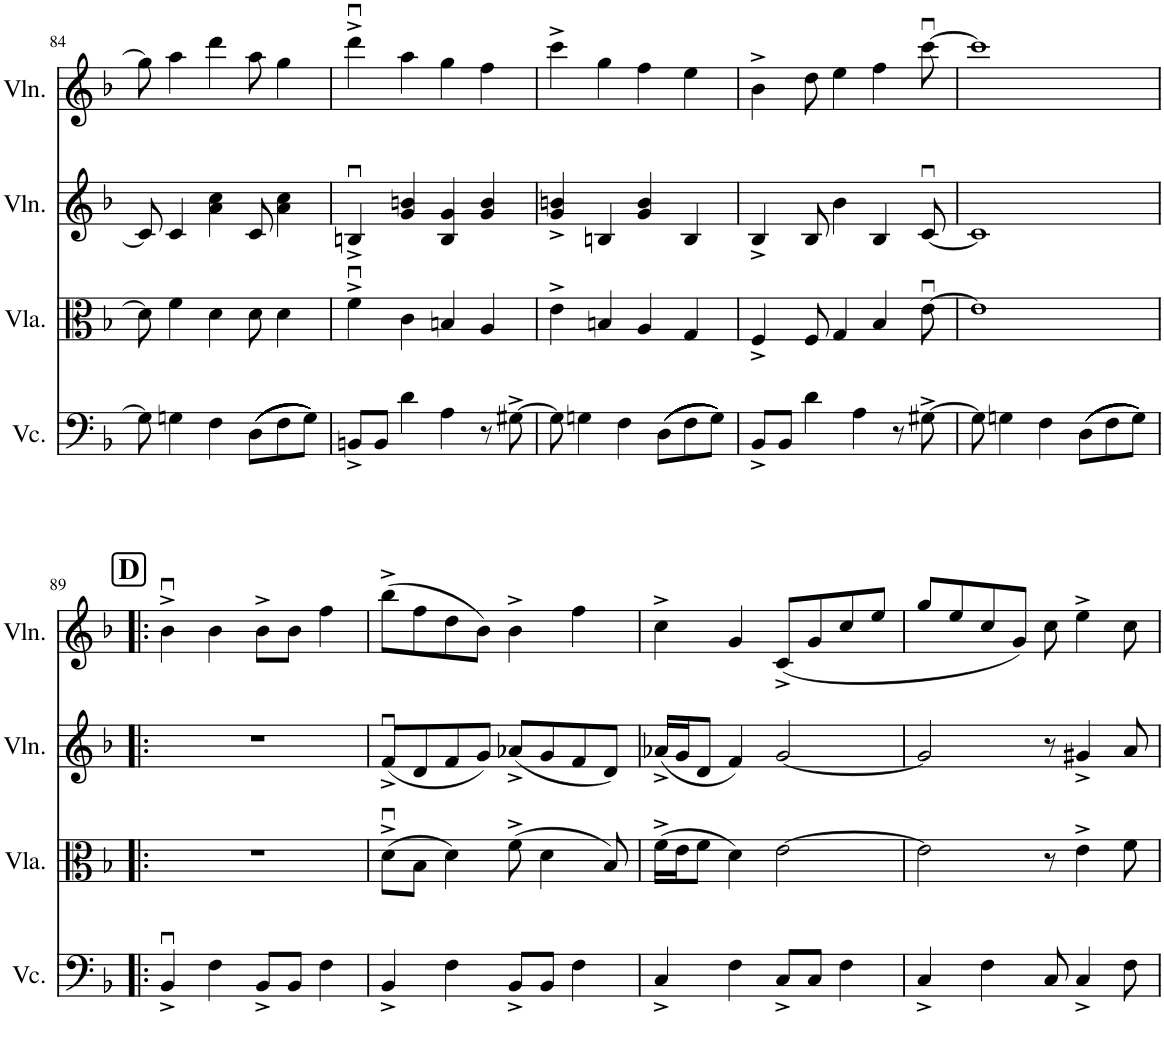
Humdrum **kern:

**kern	**kern	**kern	**kern
*part4	*part3	*part2	*part1
*staff4	*staff3	*staff2	*staff1
*I"Violoncello	*I"Viola	*I"Violin	*I"Violin
*I'Vc.	*I'Vla.	*I'Vln.	*I'Vln.
!!LO:PB:g=z
*clefF4	*clefC3	*clefG2	*clefG2
*k[b-]	*k[b-]	*k[b-]	*k[b-]
*M2/2	*M2/2	*M2/2	*M2/2
*met(c|)	*met(c|)	*met(c|)	*met(c|)
=84	=84	=84	=84
8G#\]	8d\]	8c/]	8gg\]
4Gn\	4f\	4c/	4aa\
4F\	4d\	4a\ 4cc\	4ddd\
((((((8D\L	8d\	8c/	8aa\
8F\	4d\	4a\ 4cc\	4gg\
8G\J))))))	.	.	.
=85	=85	=85	=85
8BBn^/L	4fu^\	4Bnu^/	4dddu^\
8BB/J	.	.	.
4d\	4c\	4g/ 4bn/	4aa\
4A\	4Bn/	4B/ 4g/	4gg\
8r	4A/	4g/ 4b/	4ff\
[8G#X^\	.	.	.
=86	=86	=86	=86
8G#\]	4e^\	4g/^ 4bn/^	4ccc^\
4Gn\	.	.	.
.	4Bn/	4Bn/	4gg\
4F\	.	.	.
.	4A/	4g/ 4b/	4ff\
((((((8D\L	.	.	.
8F\	4G/	4B/	4ee\
8G\J))))))	.	.	.
=87	=87	=87	=87
8BB-^/L	4F^/	4B-^/	4b-^\
8BB-/J	.	.	.
4d\	8F/	8B-/	8dd\
.	4G/	4b-\	4ee\
4A\	.	.	.
.	4B-/	4B-/	4ff\
8r	.	.	.
[8G#X^\	[8eu\	[8cu/	[8cccu\
=88	=88	=88	=88
8G#\]	1e]	1c]	1ccc]
4Gn\	.	.	.
4F\	.	.	.
((((((8D\L	.	.	.
8F\	.	.	.
8G\J))))))	.	.	.
!!LO:LB:g=z
!!LO:REH:place=s1:a:B:cj:fs=14:t=D
=89!|:	=89!|:	=89!|:	=89!|:
4BB-u^/	1r	1r	4b-u^\
4F\	.	.	4b-\
8BB-^/L	.	.	8b-^\L
8BB-/J	.	.	8b-\J
4F\	.	.	4ff\
=90	=90	=90	=90
4BB-^/	(8du^\L	(8fu^/L	(8bb-^\L
.	8B-\J	8d/	8ff\
4F\	4d\)	8f/	8dd\
.	.	8g/J)	8b-\J)
8BB-^/L	(8f^\	(8a-X^/L	4b-^\
8BB-/J	4d\	8g/	.
4F\	.	8f/	4ff\
.	8B-/)	8d/J)	.
=91	=91	=91	=91
4C^/	(16f^\LL	(16a-X^/LL	4cc^\
.	16e\J	16g/J	.
.	8f\J	8d/J	.
4F\	4d\)	4f/)	4g/
8C^/L	[2e\	[2g/	(8c^/L
8C/J	.	.	8g/
4F\	.	.	8cc/
.	.	.	8ee/J
=92	=92	=92	=92
4C^/	2e\]	2g/]	8gg/L
.	.	.	8ee/
4F\	.	.	8cc/
.	.	.	8g/J)
8C/	8r	8r	8cc\
4C^/	4e^\	4g#X^/	4ee^\
8F\	8f\	8a/	8cc\
=	=	=	=
*-	*-	*-	*-
